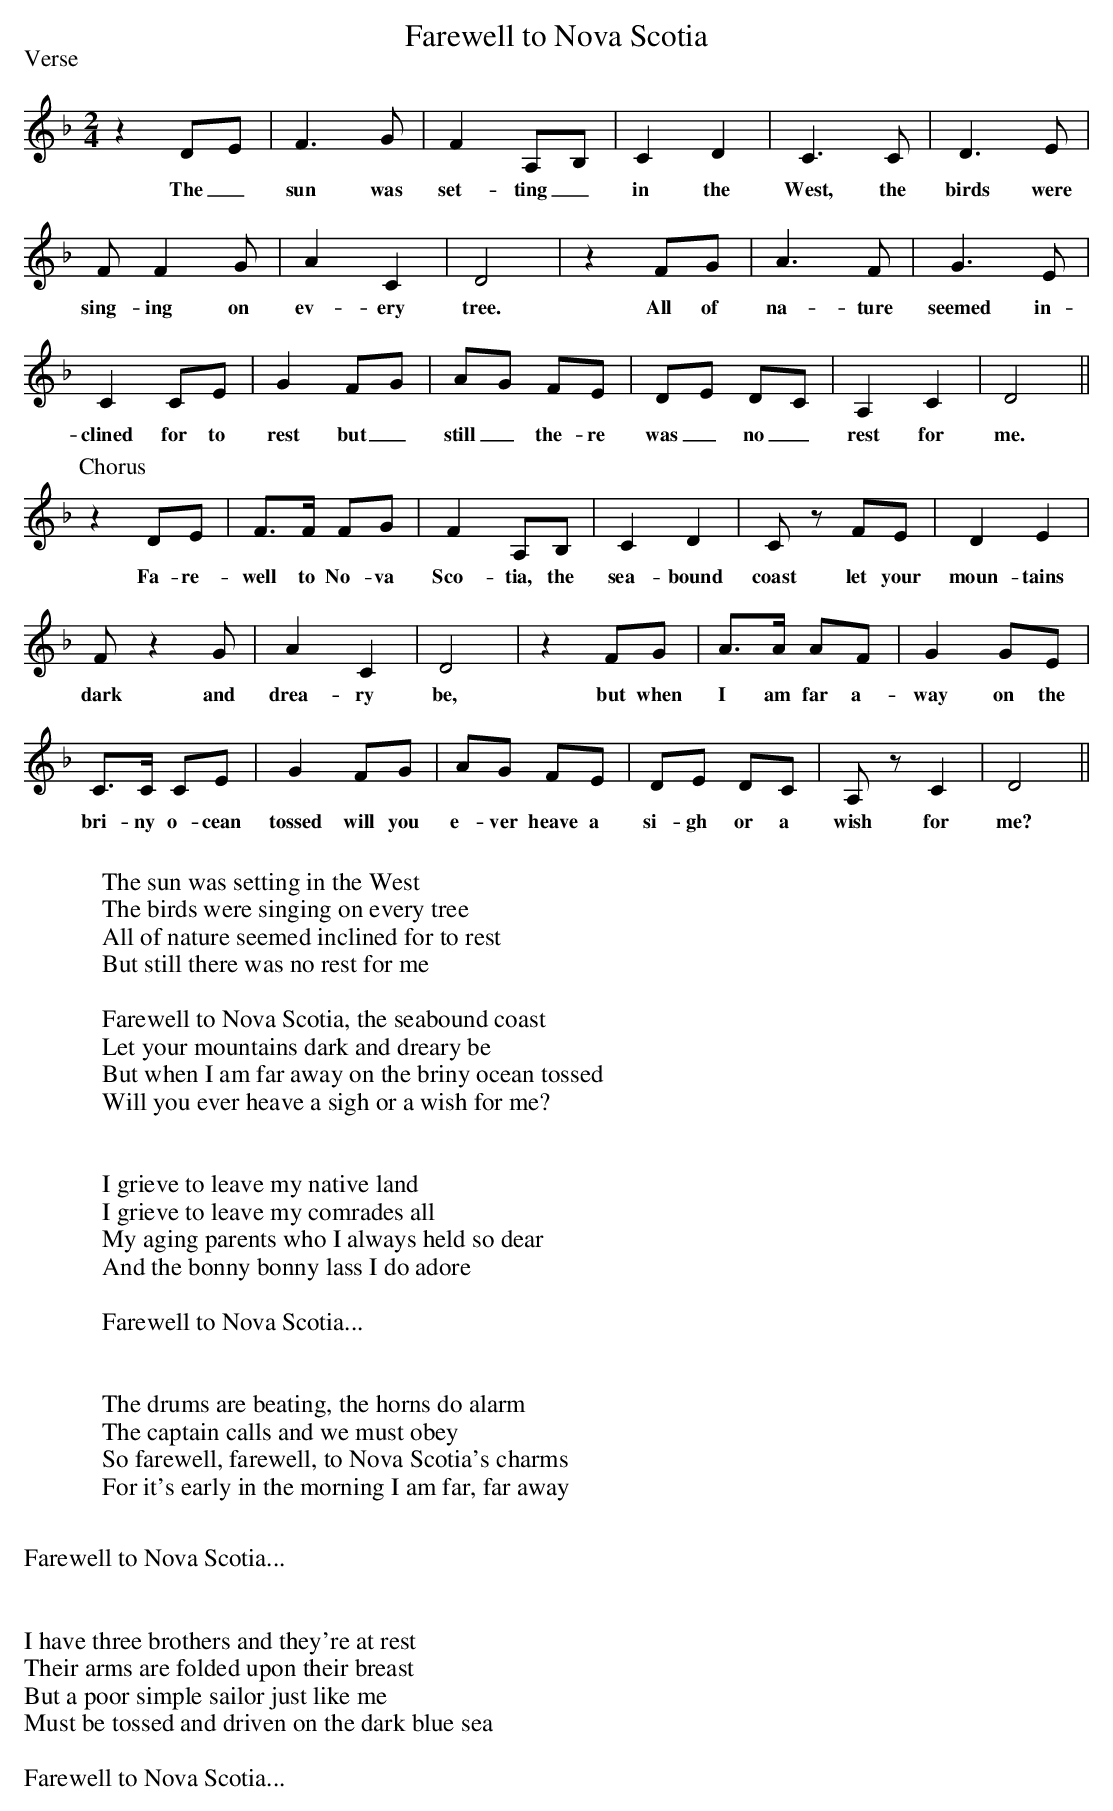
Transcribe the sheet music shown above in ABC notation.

X:1
T: Farewell to Nova Scotia
M: 2/4
L: 1/8
P:Verse
K: F
z2 DE | F2>G2 | F2 A,B, | C2 D2 | C3 C | D3 E |
w:The_ sun was set-ting_ in the West, the birds were
FF2G | A2 C2 | D4 | z2 FG | A3F | G3E |
w:sing-ing on ev-ery tree.  All of na-ture seemed in-
C2 CE | G2 FG | AG FE | DE DC | A,2 C2 | D4 ||
w:clined for to rest but_ still_ the-re was_ no_ rest for me.
P:Chorus
z2 DE | F>F FG | F2 A,B, | C2 D2 | Cz FE | D2 E2 |
w:Fa-re-well to No-va Sco-tia, the sea-bound coast let your moun-tains
F z2 G | A2 C2 | D4 | z2 FG | A>A AF | G2 GE |
w:dark and drea-ry be, but when I am far a-way on the
C>C CE | G2 FG | AG FE | DE DC | A,z C2 | D4 ||
w:bri-ny o-cean tossed will you e-ver heave a si-gh or a wish for me?
W:
W:The sun was setting in the West
W:The birds were singing on every tree
W:All of nature seemed inclined for to rest
W:But still there was no rest for me
W:
W:    Farewell to Nova Scotia, the seabound coast
W:    Let your mountains dark and dreary be
W:    But when I am far away on the briny ocean tossed
W:    Will you ever heave a sigh or a wish for me?
W:
W:
W:I grieve to leave my native land
W:I grieve to leave my comrades all
W:My aging parents who I always held so dear
W:And the bonny bonny lass I do adore
W:
W:    Farewell to Nova Scotia...
W:
W:
W:The drums are beating, the horns do alarm
W:The captain calls and we must obey
W:So farewell, farewell, to Nova Scotia's charms
W:For it's early in the morning I am far, far away
W:
W:    Farewell to Nova Scotia...
W:
W:
W:I have three brothers and they're at rest
W:Their arms are folded upon their breast
W:But a poor simple sailor just like me
W:Must be tossed and driven on the dark blue sea
W:
W:    Farewell to Nova Scotia...
